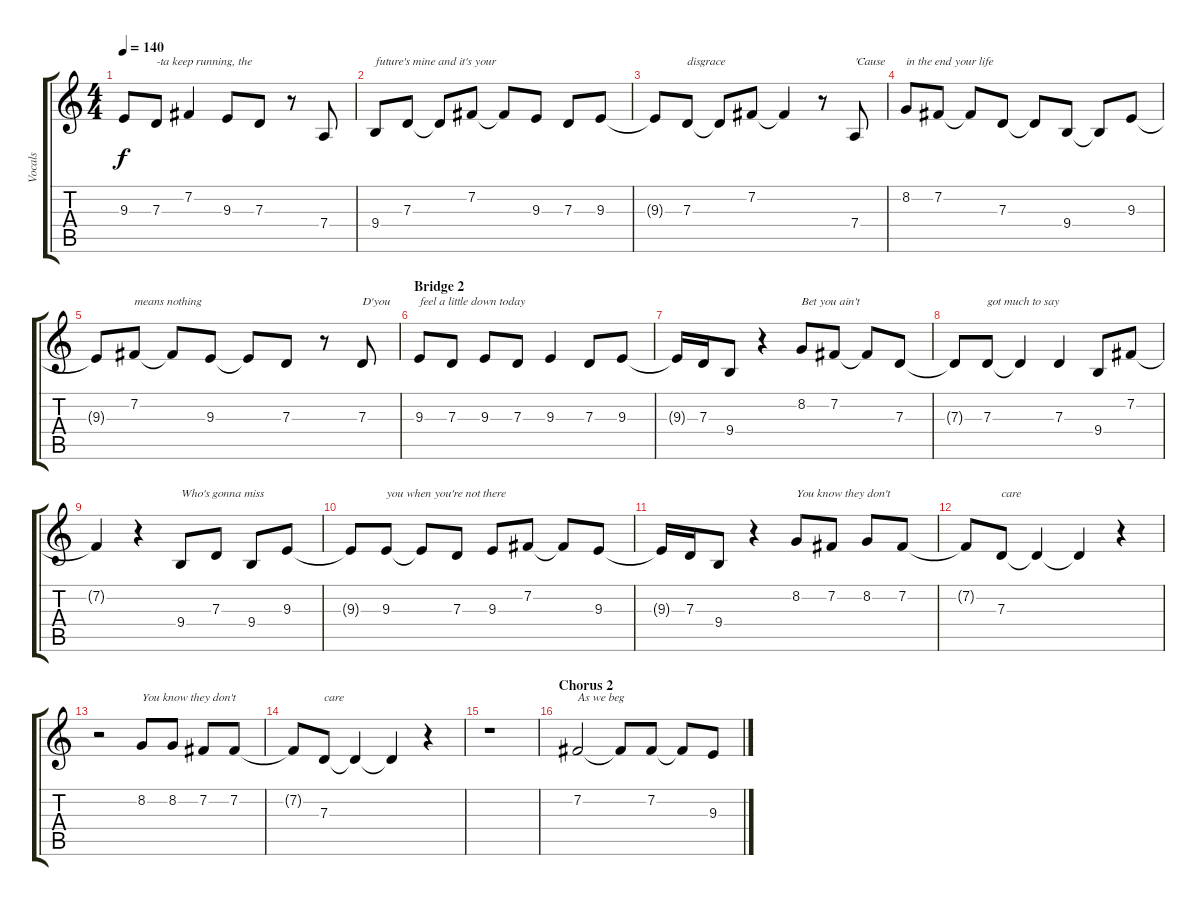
\track ("Vocals" "Vocals") {instrument tenorsax}
\staff {score tabs}
\tuning (E4 B3 G3 D3 A2 E2) {hide}
\ts (4 4)
\tempo 140
\clef g2
\ks c
9.3{t}.8{dy f} 7.3.8{txt "-ta keep running, the"} 7.2.4 9.3.8 7.3.8 r.8 7.4.8 |
9.4.8{txt "future's mine and it's your"} 7.3.8 7.3{t}.8 7.2.8 7.2{t}.8 9.3.8 7.3.8 9.3.8 |
9.3{t}.8 7.3.8{txt "disgrace"} 7.3{t}.8 7.2.8 7.2{t}.4 r.8 7.4.8{txt "'Cause"} |
8.2.8{txt "in the end your life"} 7.2.8 7.2{t}.8 7.3.8 7.3{t}.8 9.4.8 9.4{t}.8 9.3.8 |
9.3{t}.8 7.2.8{txt "means nothing"} 7.2{t}.8 9.3.8 9.3{t}.8 7.3.8 r.8 7.3.8{txt "D'you"} |
\section ("" "Bridge 2")
9.3.8{txt "feel a little down today"} 7.3.8 9.3.8 7.3.8 9.3.4 7.3.8 9.3.8 |
9.3{t}.16 7.3.16 9.4.8 r.4 8.2.8{txt "Bet you ain't"} 7.2.8 7.2{t}.8 7.3.8 |
7.3{t}.8 7.3.8{txt "got much to say"} 7.3{t}.4 7.3.4 9.4.8 7.2.8 |
7.2{t}.4 r.4 9.4.8{txt "Who's gonna miss"} 7.3.8 9.4.8 9.3.8 |
9.3{t}.8 9.3.8{txt "you when you're not there"} 9.3{t}.8 7.3.8 9.3.8 7.2.8 7.2{t}.8 9.3.8 |
9.3{t}.16 7.3.16 9.4.8 r.4 8.2.8{txt "You know they don't"} 7.2.8 8.2.8 7.2.8 |
7.2{t}.8 7.3.8{txt "care"} 7.3{t}.4 7.3{t}.4 r.4 |
r.2 8.2.8{txt "You know they don't"} 8.2.8 7.2.8 7.2.8 |
7.2{t}.8 7.3.8{txt "care"} 7.3{t}.4 7.3{t}.4 r.4 |
r.1 |
\section ("" "Chorus 2")
7.2.2{txt "As we beg"} 7.2{t}.8 7.2.8 7.2{t}.8 9.3.8
